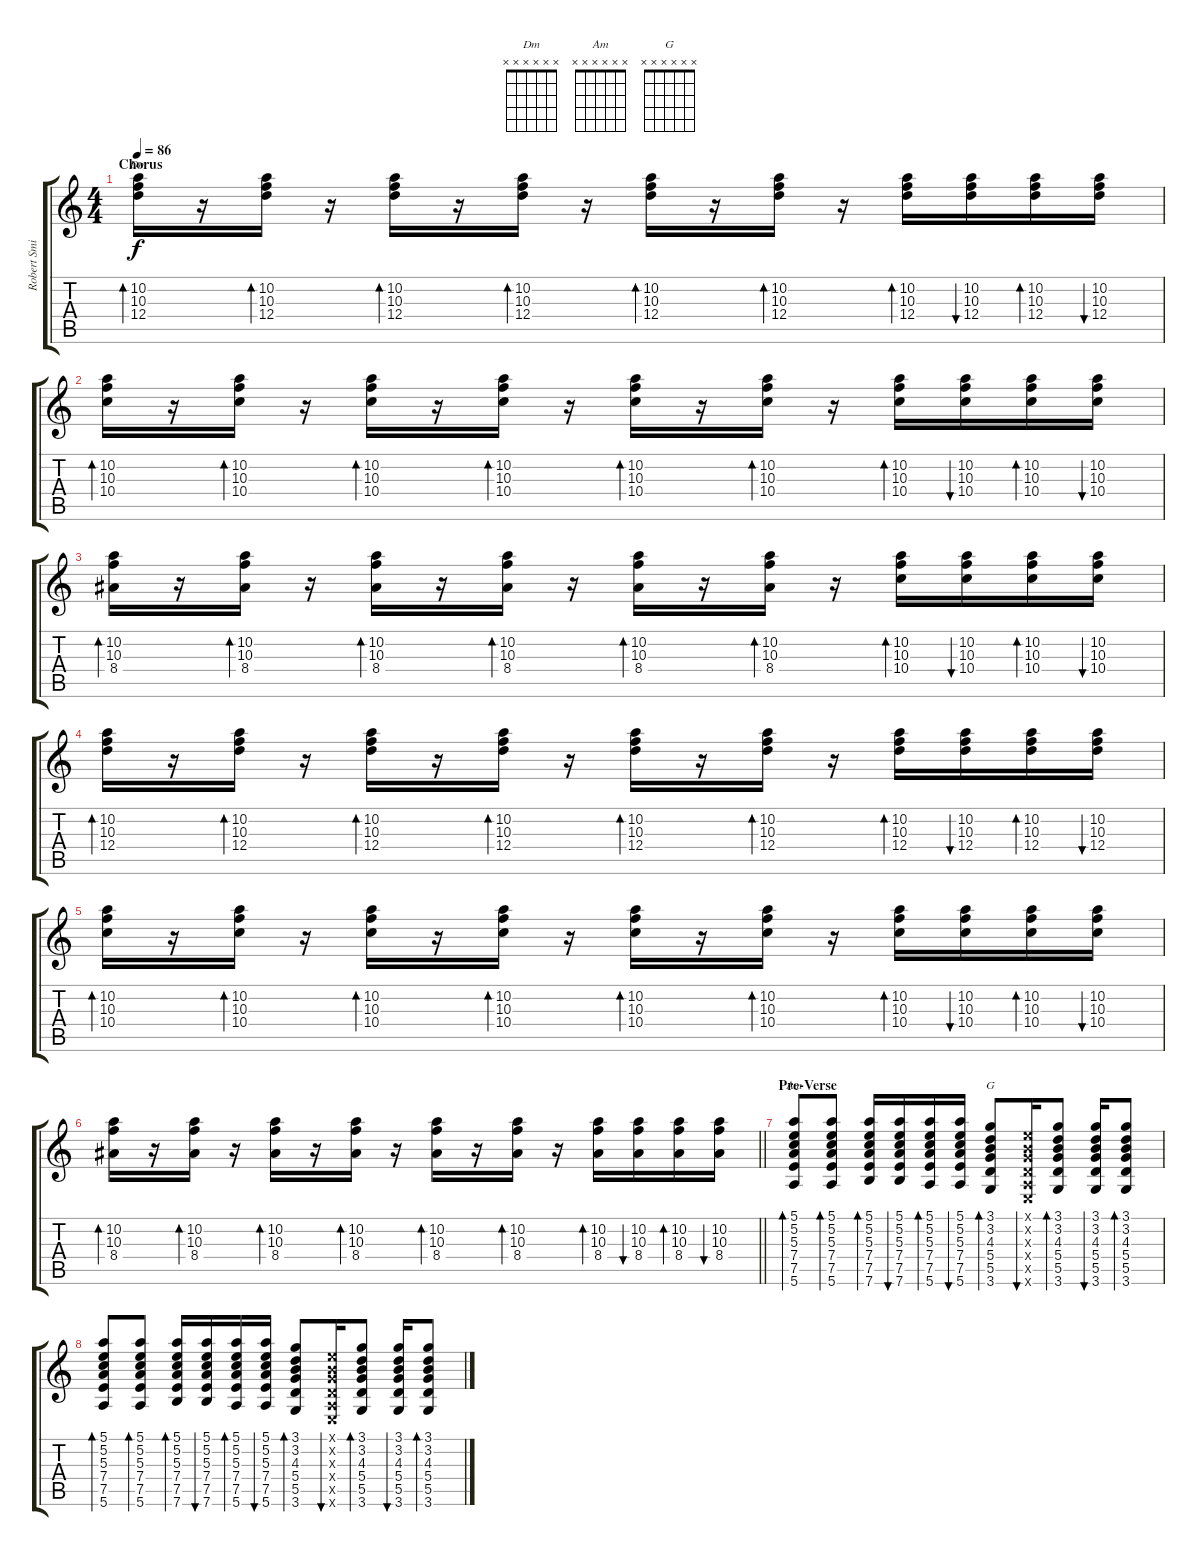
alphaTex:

\track ("Robert Smith (Guitar)" "Robert Smi") {instrument electricguitarclean}
\staff {score tabs}
\tuning (E4 B3 G3 D3 A2 E2) {hide}
\chord ("Dm" x x x x x x)
\chord ("Am" x x x x x x)
\chord ("G" x x x x x x)
\ts (4 4)
\section ("" "Chorus")
\tempo 86
\clef g2
\ks c
(10.2 10.3 12.4).16{bd 30 ch "Dm" dy f volume 7} r.16 (10.2 10.3 12.4).16{bd 30} r.16 (10.2 10.3 12.4).16{bd 30} r.16 (10.2 10.3 12.4).16{bd 30} r.16 (10.2 10.3 12.4).16{bd 30} r.16 (10.2 10.3 12.4).16{bd 30} r.16 (10.2 10.3 12.4).16{bd 30} (10.2 10.3 12.4).16{bu 30} (10.2 10.3 12.4).16{bd 30} (10.2 10.3 12.4).16{bu 30} |
(10.2 10.3 10.4).16{bd 30} r.16 (10.2 10.3 10.4).16{bd 30} r.16 (10.2 10.3 10.4).16{bd 30} r.16 (10.2 10.3 10.4).16{bd 30} r.16 (10.2 10.3 10.4).16{bd 30} r.16 (10.2 10.3 10.4).16{bd 30} r.16 (10.2 10.3 10.4).16{bd 30} (10.2 10.3 10.4).16{bu 30} (10.2 10.3 10.4).16{bd 30} (10.2 10.3 10.4).16{bu 30} |
(10.2 10.3 8.4).16{bd 30} r.16 (10.2 10.3 8.4).16{bd 30} r.16 (10.2 10.3 8.4).16{bd 30} r.16 (10.2 10.3 8.4).16{bd 30} r.16 (10.2 10.3 8.4).16{bd 30} r.16 (10.2 10.3 8.4).16{bd 30} r.16 (10.2 10.3 10.4).16{bd 30} (10.2 10.3 10.4).16{bu 30} (10.2 10.3 10.4).16{bd 30} (10.2 10.3 10.4).16{bu 30} |
(10.2 10.3 12.4).16{bd 30} r.16 (10.2 10.3 12.4).16{bd 30} r.16 (10.2 10.3 12.4).16{bd 30} r.16 (10.2 10.3 12.4).16{bd 30} r.16 (10.2 10.3 12.4).16{bd 30} r.16 (10.2 10.3 12.4).16{bd 30} r.16 (10.2 10.3 12.4).16{bd 30} (10.2 10.3 12.4).16{bu 30} (10.2 10.3 12.4).16{bd 30} (10.2 10.3 12.4).16{bu 30} |
(10.2 10.3 10.4).16{bd 30} r.16 (10.2 10.3 10.4).16{bd 30} r.16 (10.2 10.3 10.4).16{bd 30} r.16 (10.2 10.3 10.4).16{bd 30} r.16 (10.2 10.3 10.4).16{bd 30} r.16 (10.2 10.3 10.4).16{bd 30} r.16 (10.2 10.3 10.4).16{bd 30} (10.2 10.3 10.4).16{bu 30} (10.2 10.3 10.4).16{bd 30} (10.2 10.3 10.4).16{bu 30} |
\barLineRight lightlight
(10.2 10.3 8.4).16{bd 30 volume 13} r.16 (10.2 10.3 8.4).16{bd 30} r.16 (10.2 10.3 8.4).16{bd 30} r.16 (10.2 10.3 8.4).16{bd 30} r.16 (10.2 10.3 8.4).16{bd 30} r.16 (10.2 10.3 8.4).16{bd 30} r.16 (10.2 10.3 8.4).16{bd 30} (10.2 10.3 8.4).16{bu 30} (10.2 10.3 8.4).16{bd 30} (10.2 10.3 8.4).16{bu 30} |
\section ("" "Pre-Verse")
(5.1 5.2 5.3 7.4 7.5 5.6).8{bd 30 ch "Am"} (5.1 5.2 5.3 7.4 7.5 5.6).8{bd 30} (5.1 5.2 5.3 7.4 7.5 7.6).16{bd 30} (5.1 5.2 5.3 7.4 7.5 7.6).16{bu 30} (5.1 5.2 5.3 7.4 7.5 5.6).16{bd 30} (5.1 5.2 5.3 7.4 7.5 5.6).16{bu 30} (3.1 3.2 4.3 5.4 5.5 3.6).8{bd 30 ch "G"} (0.1{x} 0.2{x} 0.3{x} 0.4{x} 0.5{x} 0.6{x}).16{bu 30} (3.1 3.2 4.3 5.4 5.5 3.6).8{bd 30} (3.1 3.2 4.3 5.4 5.5 3.6).16{bu 30} (3.1 3.2 4.3 5.4 5.5 3.6).8{bd 30} |
(5.1 5.2 5.3 7.4 7.5 5.6).8{bd 30} (5.1 5.2 5.3 7.4 7.5 5.6).8{bd 30} (5.1 5.2 5.3 7.4 7.5 7.6).16{bd 30} (5.1 5.2 5.3 7.4 7.5 7.6).16{bu 30} (5.1 5.2 5.3 7.4 7.5 5.6).16{bd 30} (5.1 5.2 5.3 7.4 7.5 5.6).16{bu 30} (3.1 3.2 4.3 5.4 5.5 3.6).8{bd 30} (0.1{x} 0.2{x} 0.3{x} 0.4{x} 0.5{x} 0.6{x}).16{bu 30} (3.1 3.2 4.3 5.4 5.5 3.6).8{bd 30} (3.1 3.2 4.3 5.4 5.5 3.6).16{bu 30} (3.1 3.2 4.3 5.4 5.5 3.6).8{bd 30}
